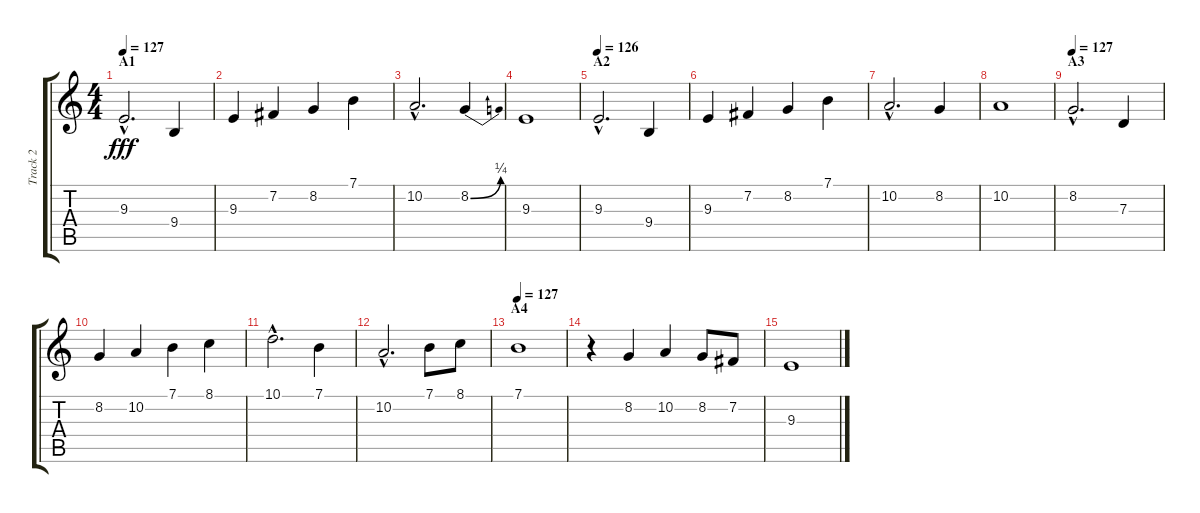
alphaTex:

\track ("Track 2" "Track 2") {instrument stringensemble1}
\staff {score tabs}
\tuning (E4 B3 G3 D3 A2 E2) {hide}
\ts (4 4)
\section ("" "A1")
\tempo 127
\tempo 126
\tempo 127
\clef g2
\ks c
9.3{hac}.2{d dy fff instrument stringensemble1} 9.4.4 |
9.3.4 7.2.4 8.2.4 7.1.4 |
10.2{hac}.2{d} 8.2{be (bend 0 0 60 1)}.4 |
9.3.1 |
\section ("" "A2")
\tempo 126
9.3{hac}.2{d} 9.4.4 |
9.3.4 7.2.4 8.2.4 7.1.4 |
10.2{hac}.2{d} 8.2.4 |
10.2.1 |
\section ("" "A3")
\tempo 127
8.2{hac}.2{d} 7.3.4 |
8.2.4 10.2.4 7.1.4 8.1.4 |
10.1{hac}.2{d} 7.1.4 |
10.2{hac}.2{d} 7.1.8 8.1.8 |
\section ("" "A4")
\tempo 127
7.1.1 |
r.4 8.2.4 10.2.4 8.2.8 7.2.8 |
9.3.1
